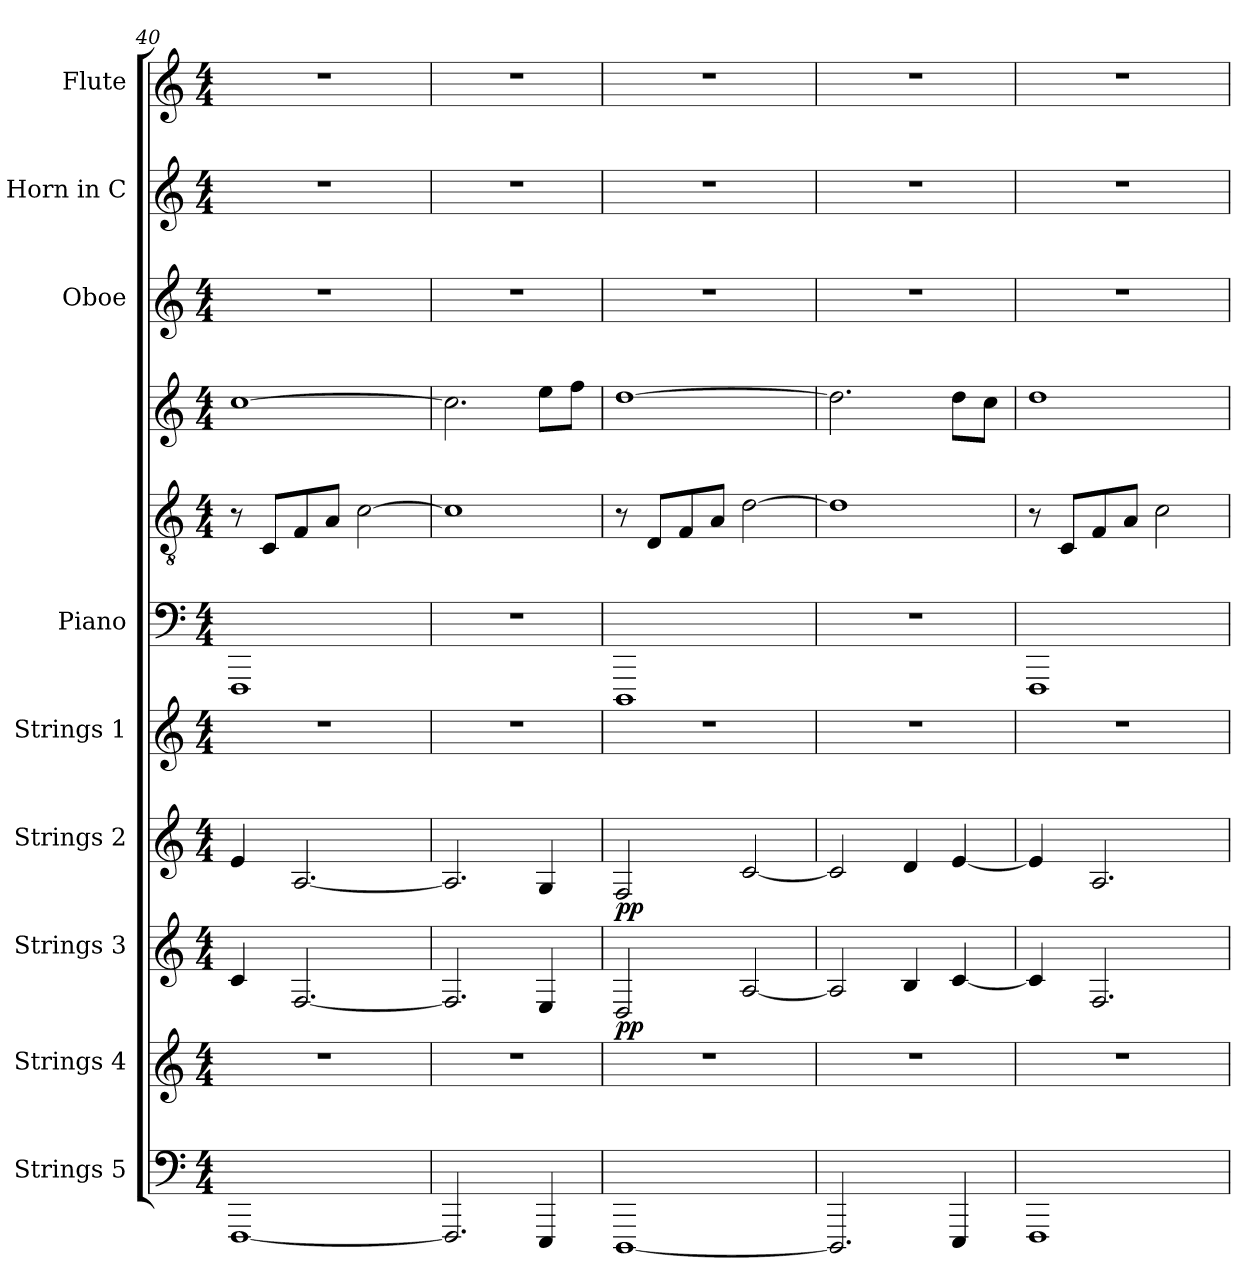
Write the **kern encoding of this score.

**kern	**kern	**kern	**dynam	**kern	**dynam	**kern	**kern	**kern	**kern	**kern	**kern	**kern
*part9	*part8	*part7	*part7	*part6	*part6	*part5	*part4	*part4	*part4	*part3	*part2	*part1
*staff11	*staff10	*staff9	*staff9	*staff8	*staff8	*staff7	*staff6	*staff5	*staff4	*staff3	*staff2	*staff1
*I"Strings 5	*I"Strings 4	*I"Strings 3	*	*I"Strings 2	*	*I"Strings 1	*I"Piano	*	*	*I"Oboe	*I"Horn in C	*I"Flute
*I'St. 5	*I'St. 4	*I'St. 3	*	*I'St. 2	*	*I'St. 1	*I'Pno.	*	*	*I'Ob.	*	*I'Fl.
*clefF4	*clefG2	*clefG2	*	*clefG2	*	*clefG2	*clefF4	*clefGv2	*clefG2	*clefG2	*clefG2	*clefG2
*	*	*	*	*	*	*	*	*	*	*	*ITrd7c12	*
*k[]	*k[]	*k[]	*	*k[]	*	*k[]	*k[]	*k[]	*k[]	*k[]	*k[]	*k[]
*M4/4	*M4/4	*M4/4	*	*M4/4	*	*M4/4	*M4/4	*M4/4	*M4/4	*M4/4	*M4/4	*M4/4
=40	=40	=40	=40	=40	=40	=40	=40	=40	=40	=40	=40	=40
[1FFF	1r	4c/	.	4e/	.	1r	1FFF	8r	[1cc	1r	1r	1r
.	.	.	.	.	.	.	.	8C/L	.	.	.	.
.	.	[2.F/	.	[2.A/	.	.	.	8F/	.	.	.	.
.	.	.	.	.	.	.	.	8A/J	.	.	.	.
.	.	.	.	.	.	.	.	[2c\	.	.	.	.
=41	=41	=41	=41	=41	=41	=41	=41	=41	=41	=41	=41	=41
2.FFF/]	1r	2.F/]	.	2.A/]	.	1r	1r	1c]	2.cc\]	1r	1r	1r
4EEE/	.	4E/	.	4G/	.	.	.	.	8ee\L	.	.	.
.	.	.	.	.	.	.	.	.	8ff\J	.	.	.
!!LO:PB:g=z
=42	=42	=42	=42	=42	=42	=42	=42	=42	=42	=42	=42	=42
!	!	!	!LO:DY:b	!	!LO:DY:b	!	!	!	!	!	!	!
[1DDD	1r	2D/	pp	2F/	pp	1r	1DDD	8r	[1dd	1r	1r	1r
.	.	.	.	.	.	.	.	8D/L	.	.	.	.
.	.	.	.	.	.	.	.	8F/	.	.	.	.
.	.	.	.	.	.	.	.	8A/J	.	.	.	.
.	.	[2A/	.	[2c/	.	.	.	[2d\	.	.	.	.
=43	=43	=43	=43	=43	=43	=43	=43	=43	=43	=43	=43	=43
2.DDD/]	1r	2A/]	.	2c/]	.	1r	1r	1d]	2.dd\]	1r	1r	1r
.	.	4B/	.	4d/	.	.	.	.	.	.	.	.
4EEE/	.	[4c/	.	[4e/	.	.	.	.	8dd\L	.	.	.
.	.	.	.	.	.	.	.	.	8cc\J	.	.	.
=44	=44	=44	=44	=44	=44	=44	=44	=44	=44	=44	=44	=44
1FFF	1r	4c/]	.	4e/]	.	1r	1FFF	8r	1dd	1r	1r	1r
.	.	.	.	.	.	.	.	8C/L	.	.	.	.
.	.	2.F/	.	2.A/	.	.	.	8F/	.	.	.	.
.	.	.	.	.	.	.	.	8A/J	.	.	.	.
.	.	.	.	.	.	.	.	2c\	.	.	.	.
=	=	=	=	=	=	=	=	=	=	=	=	=
*-	*-	*-	*-	*-	*-	*-	*-	*-	*-	*-	*-	*-
